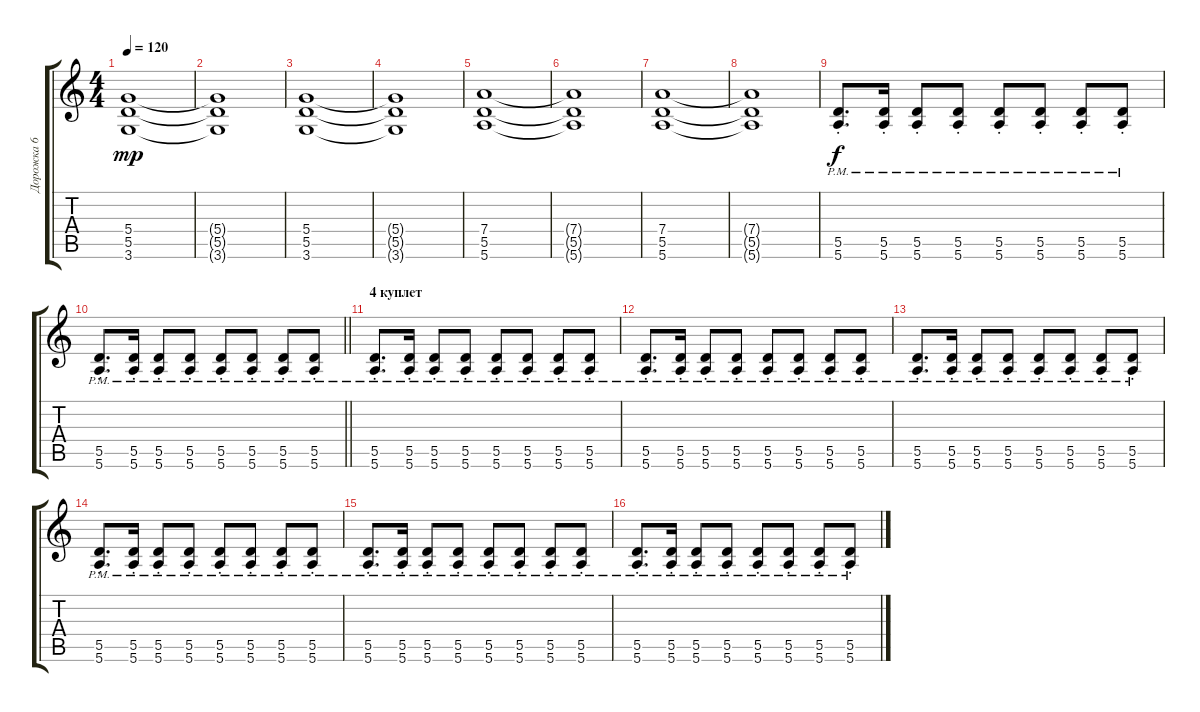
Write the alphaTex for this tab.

\track ("Дорожка 6" "Дорожка 6") {instrument distortionguitar}
\staff {score tabs}
\tuning (E4 B3 G3 D3 A2 E2) {hide}
\ts (4 4)
\tempo 120
\clef g2
\ks c
(5.4 5.5 3.6).1{dy mp} |
(5.4{t} 5.5{t} 3.6{t}).1 |
(5.4 5.5 3.6).1 |
(5.4{t} 5.5{t} 3.6{t}).1 |
(7.4 5.5 5.6).1 |
(7.4{t} 5.5{t} 5.6{t}).1 |
(7.4 5.5 5.6).1 |
(7.4{t} 5.5{t} 5.6{t}).1 |
(5.5{pm st} 5.6{pm st}).8{d dy f} (5.5{pm st} 5.6{pm st}).16 (5.5{pm st} 5.6{pm st}).8 (5.5{pm st} 5.6{pm st}).8 (5.5{pm st} 5.6{pm st}).8 (5.5{pm st} 5.6{pm st}).8 (5.5{pm st} 5.6{pm st}).8 (5.5{pm st} 5.6{pm st}).8 |
\barLineRight lightlight
(5.5{pm st} 5.6{pm st}).8{d} (5.5{pm st} 5.6{pm st}).16 (5.5{pm st} 5.6{pm st}).8 (5.5{pm st} 5.6{pm st}).8 (5.5{pm st} 5.6{pm st}).8 (5.5{pm st} 5.6{pm st}).8 (5.5{pm st} 5.6{pm st}).8 (5.5{pm st} 5.6{pm st}).8 |
\section ("" "4 куплет")
(5.5{pm st} 5.6{pm st}).8{d} (5.5{pm st} 5.6{pm st}).16 (5.5{pm st} 5.6{pm st}).8 (5.5{pm st} 5.6{pm st}).8 (5.5{pm st} 5.6{pm st}).8 (5.5{pm st} 5.6{pm st}).8 (5.5{pm st} 5.6{pm st}).8 (5.5{pm st} 5.6{pm st}).8 |
(5.5{pm st} 5.6{pm st}).8{d} (5.5{pm st} 5.6{pm st}).16 (5.5{pm st} 5.6{pm st}).8 (5.5{pm st} 5.6{pm st}).8 (5.5{pm st} 5.6{pm st}).8 (5.5{pm st} 5.6{pm st}).8 (5.5{pm st} 5.6{pm st}).8 (5.5{pm st} 5.6{pm st}).8 |
(5.5{pm st} 5.6{pm st}).8{d} (5.5{pm st} 5.6{pm st}).16 (5.5{pm st} 5.6{pm st}).8 (5.5{pm st} 5.6{pm st}).8 (5.5{pm st} 5.6{pm st}).8 (5.5{pm st} 5.6{pm st}).8 (5.5{pm st} 5.6{pm st}).8 (5.5{pm st} 5.6{pm st}).8 |
(5.5{pm st} 5.6{pm st}).8{d} (5.5{pm st} 5.6{pm st}).16 (5.5{pm st} 5.6{pm st}).8 (5.5{pm st} 5.6{pm st}).8 (5.5{pm st} 5.6{pm st}).8 (5.5{pm st} 5.6{pm st}).8 (5.5{pm st} 5.6{pm st}).8 (5.5{pm st} 5.6{pm st}).8 |
(5.5{pm st} 5.6{pm st}).8{d} (5.5{pm st} 5.6{pm st}).16 (5.5{pm st} 5.6{pm st}).8 (5.5{pm st} 5.6{pm st}).8 (5.5{pm st} 5.6{pm st}).8 (5.5{pm st} 5.6{pm st}).8 (5.5{pm st} 5.6{pm st}).8 (5.5{pm st} 5.6{pm st}).8 |
(5.5{pm st} 5.6{pm st}).8{d} (5.5{pm st} 5.6{pm st}).16 (5.5{pm st} 5.6{pm st}).8 (5.5{pm st} 5.6{pm st}).8 (5.5{pm st} 5.6{pm st}).8 (5.5{pm st} 5.6{pm st}).8 (5.5{pm st} 5.6{pm st}).8 (5.5{pm st} 5.6{pm st}).8
